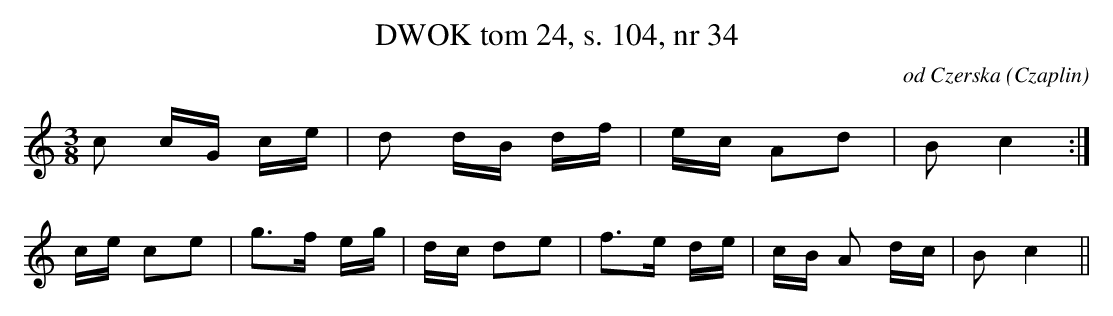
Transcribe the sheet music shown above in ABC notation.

X:1
T: DWOK tom 24, s. 104, nr 34
O: od Czerska (Czaplin)
L: 1/16
M: 3/8
K: C
c2 cG ce | d2 dB df | ec A2d2 | B2 c4 :|
ce c2e2 | g3f eg | dc d2e2 | f3e de | cB A2 dc | B2 c4 ||
